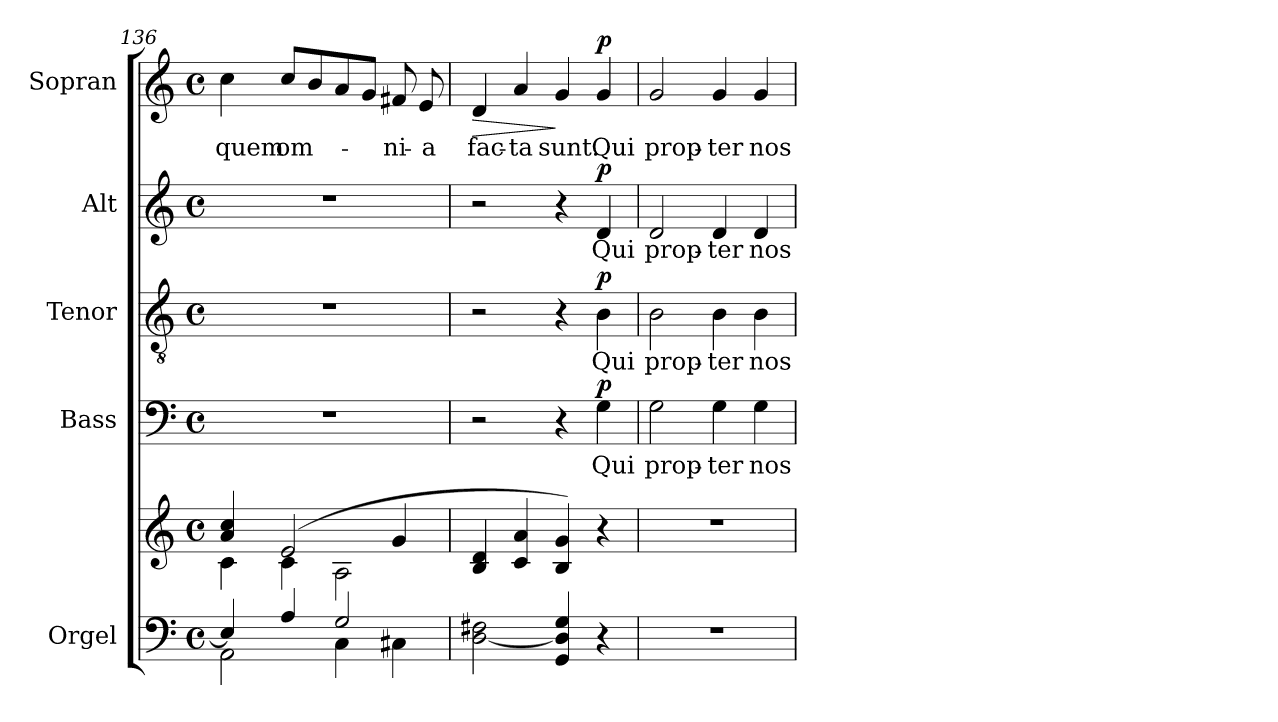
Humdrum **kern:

**kern	**kern	**kern	**text	**dynam	**kern	**text	**dynam	**kern	**text	**dynam	**kern	**text	**dynam
*part5	*part5	*part4	*part4	*part4	*part3	*part3	*part3	*part2	*part2	*part2	*part1	*part1	*part1
*staff6	*staff5	*staff4	*staff4	*staff4	*staff3	*staff3	*staff3	*staff2	*staff2	*staff2	*staff1	*staff1	*staff1
*I"Orgel	*	*I"Bass	*	*	*I"Tenor	*	*	*I"Alt	*	*	*I"Sopran	*	*
*I'Org.	*	*I'B.	*	*	*I'T.	*	*	*I'A.	*	*	*I'S.	*	*
*clefF4	*clefG2	*clefF4	*	*	*clefGv2	*	*	*clefG2	*	*	*clefG2	*	*
*k[]	*k[]	*k[]	*	*	*k[]	*	*	*k[]	*	*	*k[]	*	*
*C:	*C:	*C:	*	*	*C:	*	*	*C:	*	*	*C:	*	*
*M4/4	*M4/4	*M4/4	*	*	*M4/4	*	*	*M4/4	*	*	*M4/4	*	*
*met(c)	*met(c)	*met(c)	*	*	*met(c)	*	*	*met(c)	*	*	*met(c)	*	*
=136	=136	=136	=136	=136	=136	=136	=136	=136	=136	=136	=136	=136	=136
*^	*^	*	*	*	*	*	*	*	*	*	*	*	*
!	!	!	!	!	!	!	!	!	!	!	!	!	!	!LO:LY:b	!
4E/]	2AA\	4a/ 4cc/	4c\	1r	.	.	1r	.	.	1r	.	.	4cc\	quem	.
!	!	!	!	!	!	!	!	!	!	!	!	!	!	!LO:LY:b	!
4A/	.	(2e/	4c\	.	.	.	.	.	.	.	.	.	8cc/L	om-	.
.	.	.	.	.	.	.	.	.	.	.	.	.	8b/	.	.
2G/	4C\	.	2A\	.	.	.	.	.	.	.	.	.	8a/	.	.
.	.	.	.	.	.	.	.	.	.	.	.	.	8g/J	.	.
!	!	!	!	!	!	!	!	!	!	!	!	!	!	!LO:LY:b	!
.	4C#X\	4g/	.	.	.	.	.	.	.	.	.	.	8f#X/	-ni-	.
!	!	!	!	!	!	!	!	!	!	!	!	!	!	!LO:LY:b	!
.	.	.	.	.	.	.	.	.	.	.	.	.	8e/	-a	.
*v	*v	*	*	*	*	*	*	*	*	*	*	*	*	*	*
*	*v	*v	*	*	*	*	*	*	*	*	*	*	*	*
=137	=137	=137	=137	=137	=137	=137	=137	=137	=137	=137	=137	=137	=137
!	!	!	!	!	!	!	!	!	!	!	!	!LO:LY:b	!LO:HP:b
[2D\ 2F#X\	4B/ 4d/	2r	.	.	2r	.	.	2r	.	.	4d/	fac-	>
!	!	!	!	!	!	!	!	!	!	!	!	!LO:LY:b	!
.	4c/ 4a/	.	.	.	.	.	.	.	.	.	4a/	-ta	.
!	!	!	!	!	!	!	!	!	!	!	!	!LO:LY:b	!
4GG/ 4D/] 4G/	4B/ 4g/)	4r	.	.	4r	.	.	4r	.	.	4g/	sunt.	]
!	!	!	!LO:LY:b	!LO:DY:a	!	!LO:LY:b	!LO:DY:a	!	!LO:LY:b	!LO:DY:a	!	!LO:LY:b	!LO:DY:a
4r	4r	4G\	Qui	p	4B\	Qui	p	4d/	Qui	p	4g/	Qui	p
=138	=138	=138	=138	=138	=138	=138	=138	=138	=138	=138	=138	=138	=138
!	!	!	!LO:LY:b	!	!	!LO:LY:b	!	!	!LO:LY:b	!	!	!LO:LY:b	!
1r	1r	2G\	prop-	.	2B\	prop-	.	2d/	prop-	.	2g/	prop-	.
!	!	!	!LO:LY:b	!	!	!LO:LY:b	!	!	!LO:LY:b	!	!	!LO:LY:b	!
.	.	4G\	-ter	.	4B\	-ter	.	4d/	-ter	.	4g/	-ter	.
!	!	!	!LO:LY:b	!	!	!LO:LY:b	!	!	!LO:LY:b	!	!	!LO:LY:b	!
.	.	4G\	nos	.	4B\	nos	.	4d/	nos	.	4g/	nos	.
=	=	=	=	=	=	=	=	=	=	=	=	=	=
*-	*-	*-	*-	*-	*-	*-	*-	*-	*-	*-	*-	*-	*-
